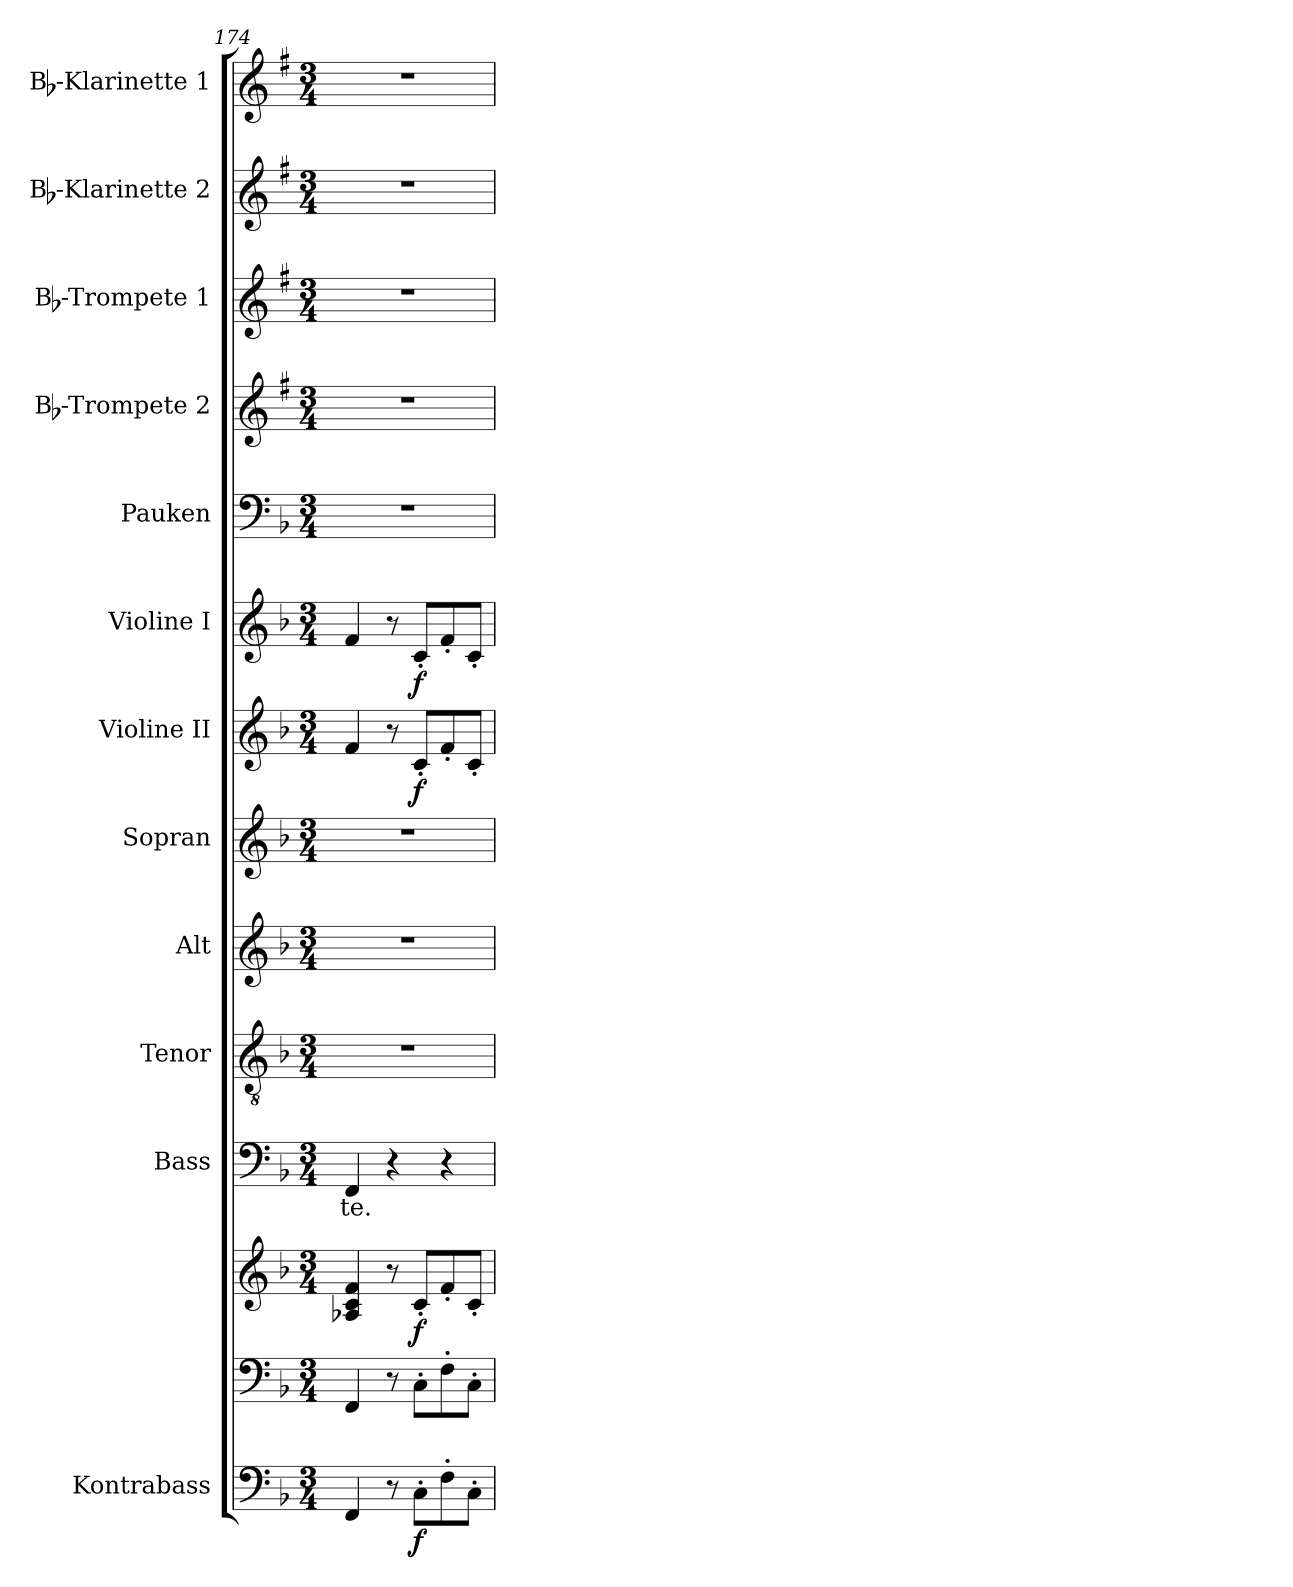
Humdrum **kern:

**kern	**dynam	**kern	**kern	**dynam	**kern	**text	**kern	**kern	**kern	**kern	**dynam	**kern	**dynam	**kern	**kern	**kern	**kern	**kern
*part13	*part13	*part12	*part12	*part12	*part11	*part11	*part10	*part9	*part8	*part7	*part7	*part6	*part6	*part5	*part4	*part3	*part2	*part1
*staff14	*staff14	*staff13	*staff12	*staff12/13	*staff11	*staff11	*staff10	*staff9	*staff8	*staff7	*staff7	*staff6	*staff6	*staff5	*staff4	*staff3	*staff2	*staff1
*I"Kontrabass	*	*	*	*	*I"Bass	*	*I"Tenor	*I"Alt	*I"Sopran	*I"Violine II	*	*I"Violine I	*	*I"Pauken	*I"Bb-Trompete 2	*I"Bb-Trompete 1	*I"Bb-Klarinette 2	*I"Bb-Klarinette 1
*I'Kb.	*	*	*	*	*I'B.	*	*I'T.	*I'A.	*I'S.	*I'Vl. II	*	*I'Vl. I	*	*I'Pk.	*I'Bb Trp. 2	*I'Bb Trp. 1	*I'Bb Kl. 2	*I'Bb Kl. 1
*clefF4	*	*clefF4	*clefG2	*	*clefF4	*	*clefGv2	*clefG2	*clefG2	*clefG2	*	*clefG2	*	*clefF4	*clefG2	*clefG2	*clefG2	*clefG2
*ITrd7c12	*	*	*	*	*	*	*	*	*	*	*	*	*	*	*ITrd1c2	*ITrd1c2	*ITrd1c2	*ITrd1c2
*k[b-]	*	*k[b-]	*k[b-]	*	*k[b-]	*	*k[b-]	*k[b-]	*k[b-]	*k[b-]	*	*k[b-]	*	*k[b-]	*k[b-]	*k[b-]	*k[b-]	*k[b-]
*F:	*	*F:	*F:	*	*F:	*	*F:	*F:	*F:	*F:	*	*F:	*	*F:	*F:	*F:	*F:	*F:
*M3/4	*	*M3/4	*M3/4	*	*M3/4	*	*M3/4	*M3/4	*M3/4	*M3/4	*	*M3/4	*	*M3/4	*M3/4	*M3/4	*M3/4	*M3/4
=174	=174	=174	=174	=174	=174	=174	=174	=174	=174	=174	=174	=174	=174	=174	=174	=174	=174	=174
!	!	!	!	!	!	!LO:LY:b	!	!	!	!	!	!	!	!	!	!	!	!
4FFF/	.	4FF/	4A-X/ 4c/ 4f/	.	4FF/	-te.	2.r	2.r	2.r	4f/	.	4f/	.	2.r	2.r	2.r	2.r	2.r
8r	.	8r	8r	.	4r	.	.	.	.	8r	.	8r	.	.	.	.	.	.
!	!LO:DY:b	!	!	!LO:DY:b	!	!	!	!	!	!	!LO:DY:b	!	!LO:DY:b	!	!	!	!	!
8CC'>\L	f	8C'>\L	8c'</L	f	.	.	.	.	.	8c'</L	f	8c'</L	f	.	.	.	.	.
8FF'>\	.	8F'>\	8f'</	.	4r	.	.	.	.	8f'</	.	8f'</	.	.	.	.	.	.
8CC'>\J	.	8C'>\J	8c'</J	.	.	.	.	.	.	8c'</J	.	8c'</J	.	.	.	.	.	.
=	=	=	=	=	=	=	=	=	=	=	=	=	=	=	=	=	=	=
*-	*-	*-	*-	*-	*-	*-	*-	*-	*-	*-	*-	*-	*-	*-	*-	*-	*-	*-
